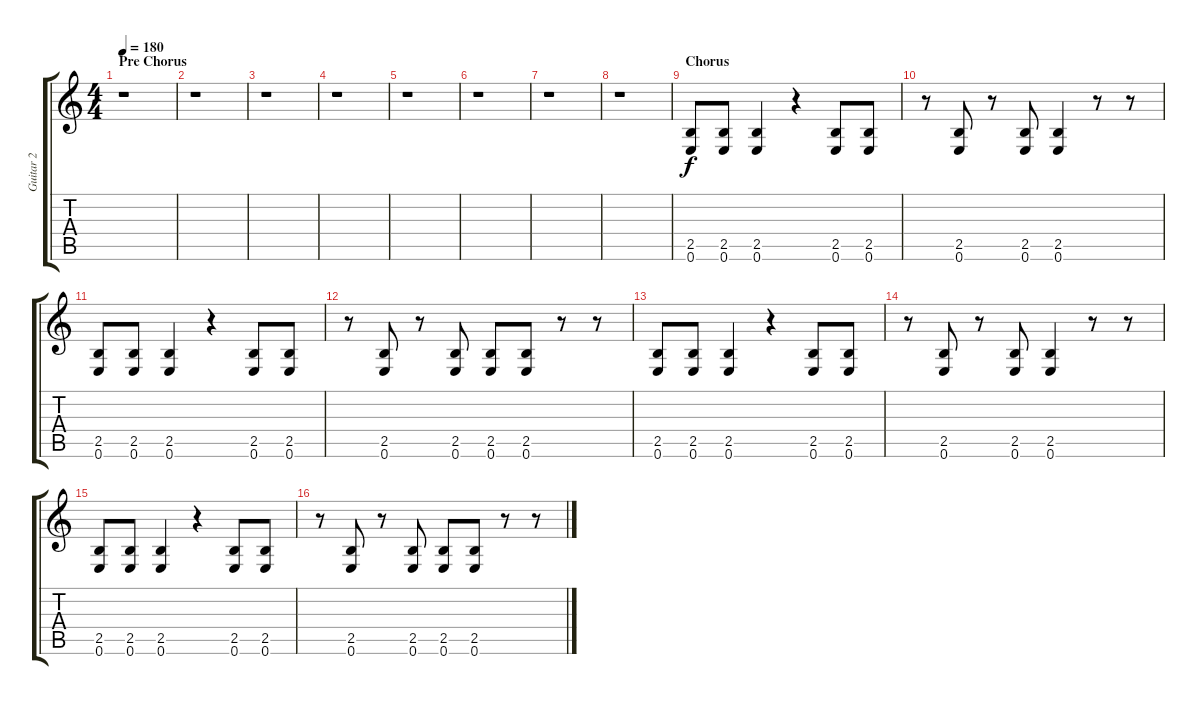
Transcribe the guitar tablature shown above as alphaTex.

\track ("Guitar 2" "Guitar 2") {instrument distortionguitar}
\staff {score tabs}
\tuning (E4 B3 G3 D3 A2 E2) {hide}
\ts (4 4)
\section ("" "Pre Chorus")
\tempo 180
\clef g2
\ks c
r.1{dy f} |
r.1 |
r.1 |
r.1 |
r.1 |
r.1 |
r.1 |
r.1 |
\section ("" "Chorus")
(2.5 0.6).8 (2.5 0.6).8 (2.5 0.6).4 r.4 (2.5 0.6).8 (2.5 0.6).8 |
r.8 (2.5 0.6).8 r.8 (2.5 0.6).8 (2.5 0.6).4 r.8 r.8 |
(2.5 0.6).8 (2.5 0.6).8 (2.5 0.6).4 r.4 (2.5 0.6).8 (2.5 0.6).8 |
r.8 (2.5 0.6).8 r.8 (2.5 0.6).8 (2.5 0.6).8 (2.5 0.6).8 r.8 r.8 |
(2.5 0.6).8 (2.5 0.6).8 (2.5 0.6).4 r.4 (2.5 0.6).8 (2.5 0.6).8 |
r.8 (2.5 0.6).8 r.8 (2.5 0.6).8 (2.5 0.6).4 r.8 r.8 |
(2.5 0.6).8 (2.5 0.6).8 (2.5 0.6).4 r.4 (2.5 0.6).8 (2.5 0.6).8 |
r.8 (2.5 0.6).8 r.8 (2.5 0.6).8 (2.5 0.6).8 (2.5 0.6).8 r.8 r.8
